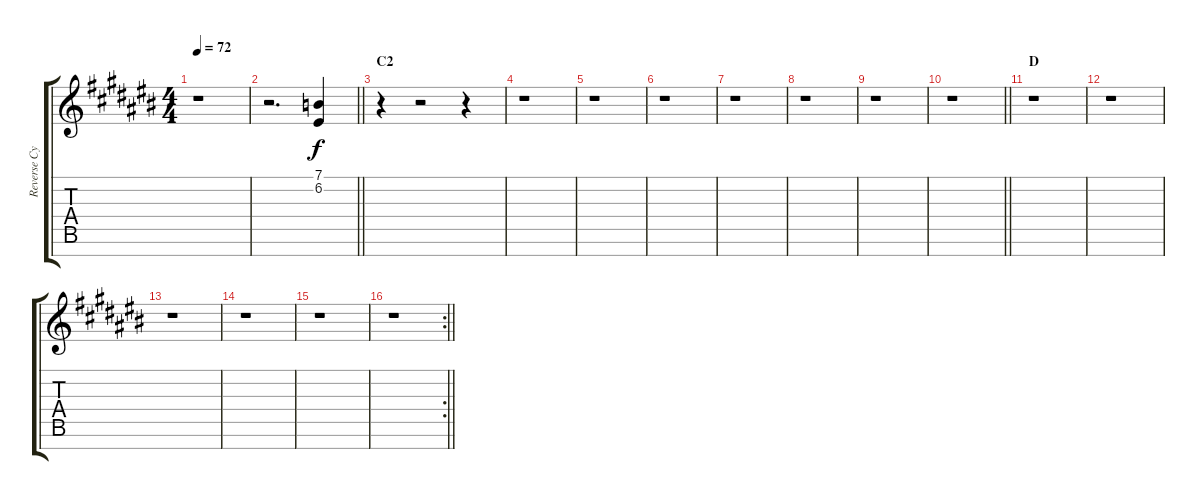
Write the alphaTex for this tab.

\track ("Reverse Cymbal" "Reverse Cy") {instrument reversecymbal}
\staff {score tabs}
\tuning (E4 B3 G3 D3 A2 E2 B1) {hide}
\ts (4 4)
\tempo 72
\clef g2
\ks c#
r.1{dy f} |
\barLineRight lightlight
r.2{d volume 11 balance 8} (7.1 6.2).4{volume 16} |
\section ("" "C2")
r.4 r.2 r.4 |
r.1 |
r.1 |
r.1 |
r.1 |
r.1 |
r.1 |
\barLineRight lightlight
r.1 |
\section ("" "D")
r.1 |
r.1 |
r.1 |
r.1 |
r.1 |
\rc 2
\barLineRight lightlight
r.1
